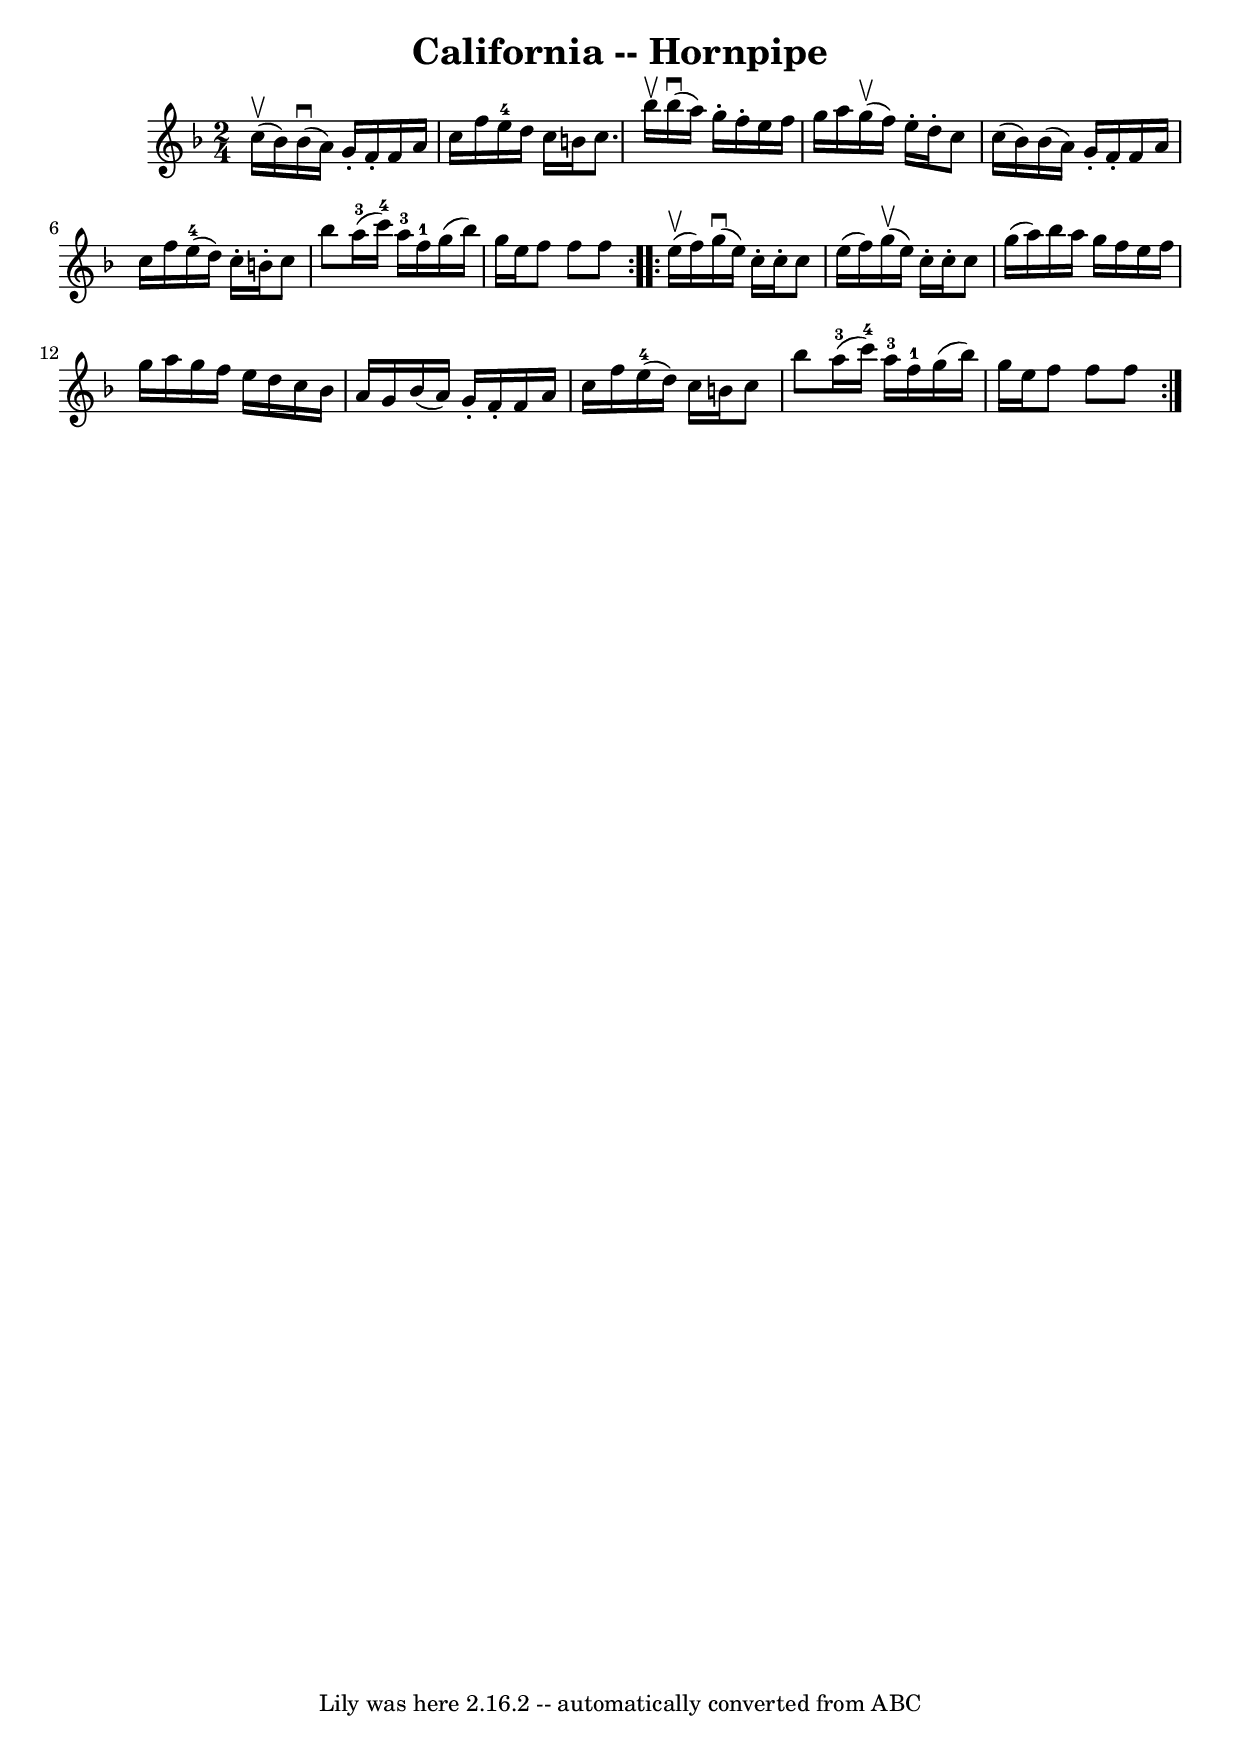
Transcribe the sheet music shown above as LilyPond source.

\version "2.7.40"
\include "Mammoth.ily"
\header {
	%% book = "Cole's 1000 Fiddle Tunes"
	crossRefNumber = "1"
	footnotes = ""
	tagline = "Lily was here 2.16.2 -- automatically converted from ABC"
	title = "California -- Hornpipe"
}
voicedefault =  {


\repeat volta 2 {
\time 2/4 \key f \major c''16 (^\upbow bes'16) |
 bes'16 
(^\downbow a'16) g'16 -. f'16 -. f'16 a'16 c''16 f''16  
|
 e''16-4 d''16 c''16 b'16 c''8. bes''16^\upbow 
|
 bes''16 (^\downbow a''16) g''16 -. f''16 -. e''16    
f''16 g''16 a''16  |
 g''16 (^\upbow f''16) e''16 -.   
d''16 -. c''8 c''16 (bes'16) |
 bes'16 (a'16) g'16 
-. f'16 -. f'16 a'16 c''16 f''16  |
 e''16-4(d''16 
) c''16 -. b'16 -. c''8 bes''8  |
 a''16-3(c'''16 
-4) a''16-3 f''16-1 g''16 (bes''16) g''16 e''16  
|
 f''8 f''8 f''8  }     \repeat volta 2 { e''16 (^\upbow   
f''16) |
 g''16 (^\downbow e''16) c''16 -. c''16 -.   
c''8 e''16 (f''16) |
 g''16 (^\upbow e''16) c''16 -.  
 c''16 -. c''8 g''16 (a''16) |
 bes''16 a''16 g''16  
 f''16 e''16 f''16 g''16 a''16  |
 g''16 f''16 e''16 
 d''16 c''16 bes'16 a'16 g'16  |
 bes'16 (a'16)   
g'16 -. f'16 -. f'16 a'16 c''16 f''16  |
 e''16-4(
d''16) c''16 b'16 c''8 bes''8  |
 a''16-3(
c'''16-4) a''16-3 f''16-1 g''16 (bes''16) g''16    
e''16  |
 f''8 f''8 f''8  }   
}

\score{
    <<

	\context Staff="default"
	{
	    \voicedefault 
	}

    >>
	\layout {
	}
	\midi {}
}
